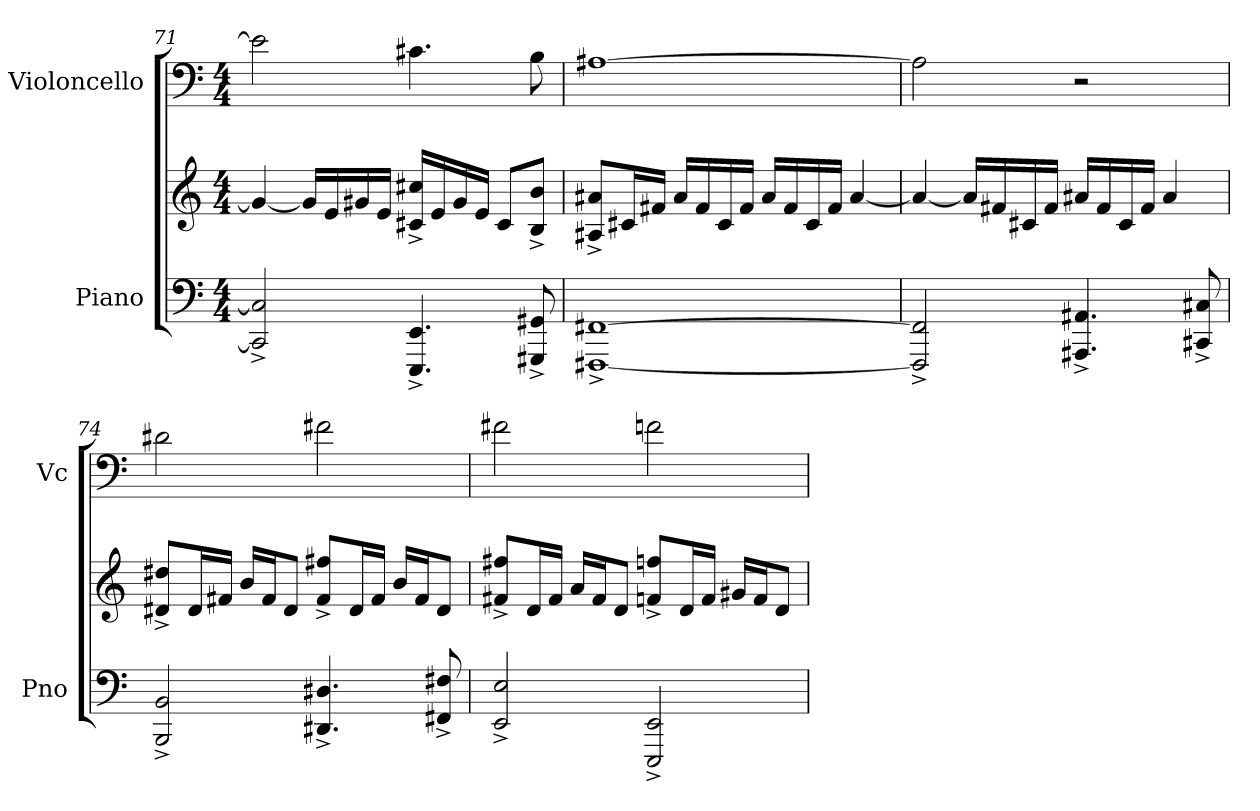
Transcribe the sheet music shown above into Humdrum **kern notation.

**kern	**kern	**kern
*part2	*part2	*part1
*staff3	*staff2	*staff1
*I"Piano	*	*I"Violoncello
*I'Pno	*	*I'Vc
!!LO:LB:g=z
*clefF4	*clefG2	*clefF4
*k[]	*k[]	*k[]
*M4/4	*M4/4	*M4/4
=71	=71	=71
2CC#/]^ 2C#/]^	4g#/_	2e\]
.	16g#/LL]	.
.	16e/	.
.	16g#X/	.
.	16e/JJ	.
4.EEE/^ 4.EE/^	16c#X/^ 16cc#X/^LL	4.c#X\
.	16e/	.
.	16g#/	.
.	16e/JJ	.
.	8c#/L	.
8GGG#X/^ 8GG#X/^	8B/^ 8b/^J	8B\
=72	=72	=72
[1FFF#X^ [1FF#X^	8A#X/^ 8a#X/^L	[1A#X
.	16c#X/L	.
.	16f#X/JJ	.
.	16a#/LL	.
.	16f#/	.
.	16c#/	.
.	16f#/JJ	.
.	16a#/LL	.
.	16f#/	.
.	16c#/	.
.	16f#/JJ	.
.	[4a#/	.
=73	=73	=73
2FFF#/]^ 2FF#/]^	4a#/_	2A#\]
.	16a#/LL]	.
.	16f#X/	.
.	16c#X/	.
.	16f#/JJ	.
4.AAA#X/^ 4.AA#X/^	16a#X/LL	2r
.	16f#/	.
.	16c#/	.
.	16f#/JJ	.
.	4a#/	.
8CC#X/^ 8C#X/^	.	.
!!LO:PB:g=z
=74	=74	=74
2BBB/^ 2BB/^	8d#X/^ 8dd#X/^L	2d#X\
.	16d#/L	.
.	16f#X/JJ	.
.	16b/LL	.
.	16f#/J	.
.	8d#/J	.
4.DD#X/^ 4.D#X/^	8f#/^ 8ff#X/^L	2f#X\
.	16d#/L	.
.	16f#/JJ	.
.	16b/LL	.
.	16f#/J	.
8FF#X/^ 8F#X/^	8d#/J	.
=75	=75	=75
2EE/^ 2E/^	8f#X/^ 8ff#X/^L	2f#X\
.	16d/L	.
.	16f#/JJ	.
.	16a/LL	.
.	16f#/J	.
.	8d/J	.
2EEE/^ 2EE/^	8fn/^ 8ffn/^L	2fn\
.	16d/L	.
.	16f/JJ	.
.	16g#X/LL	.
.	16f/J	.
.	8d/J	.
=	=	=
*-	*-	*-
